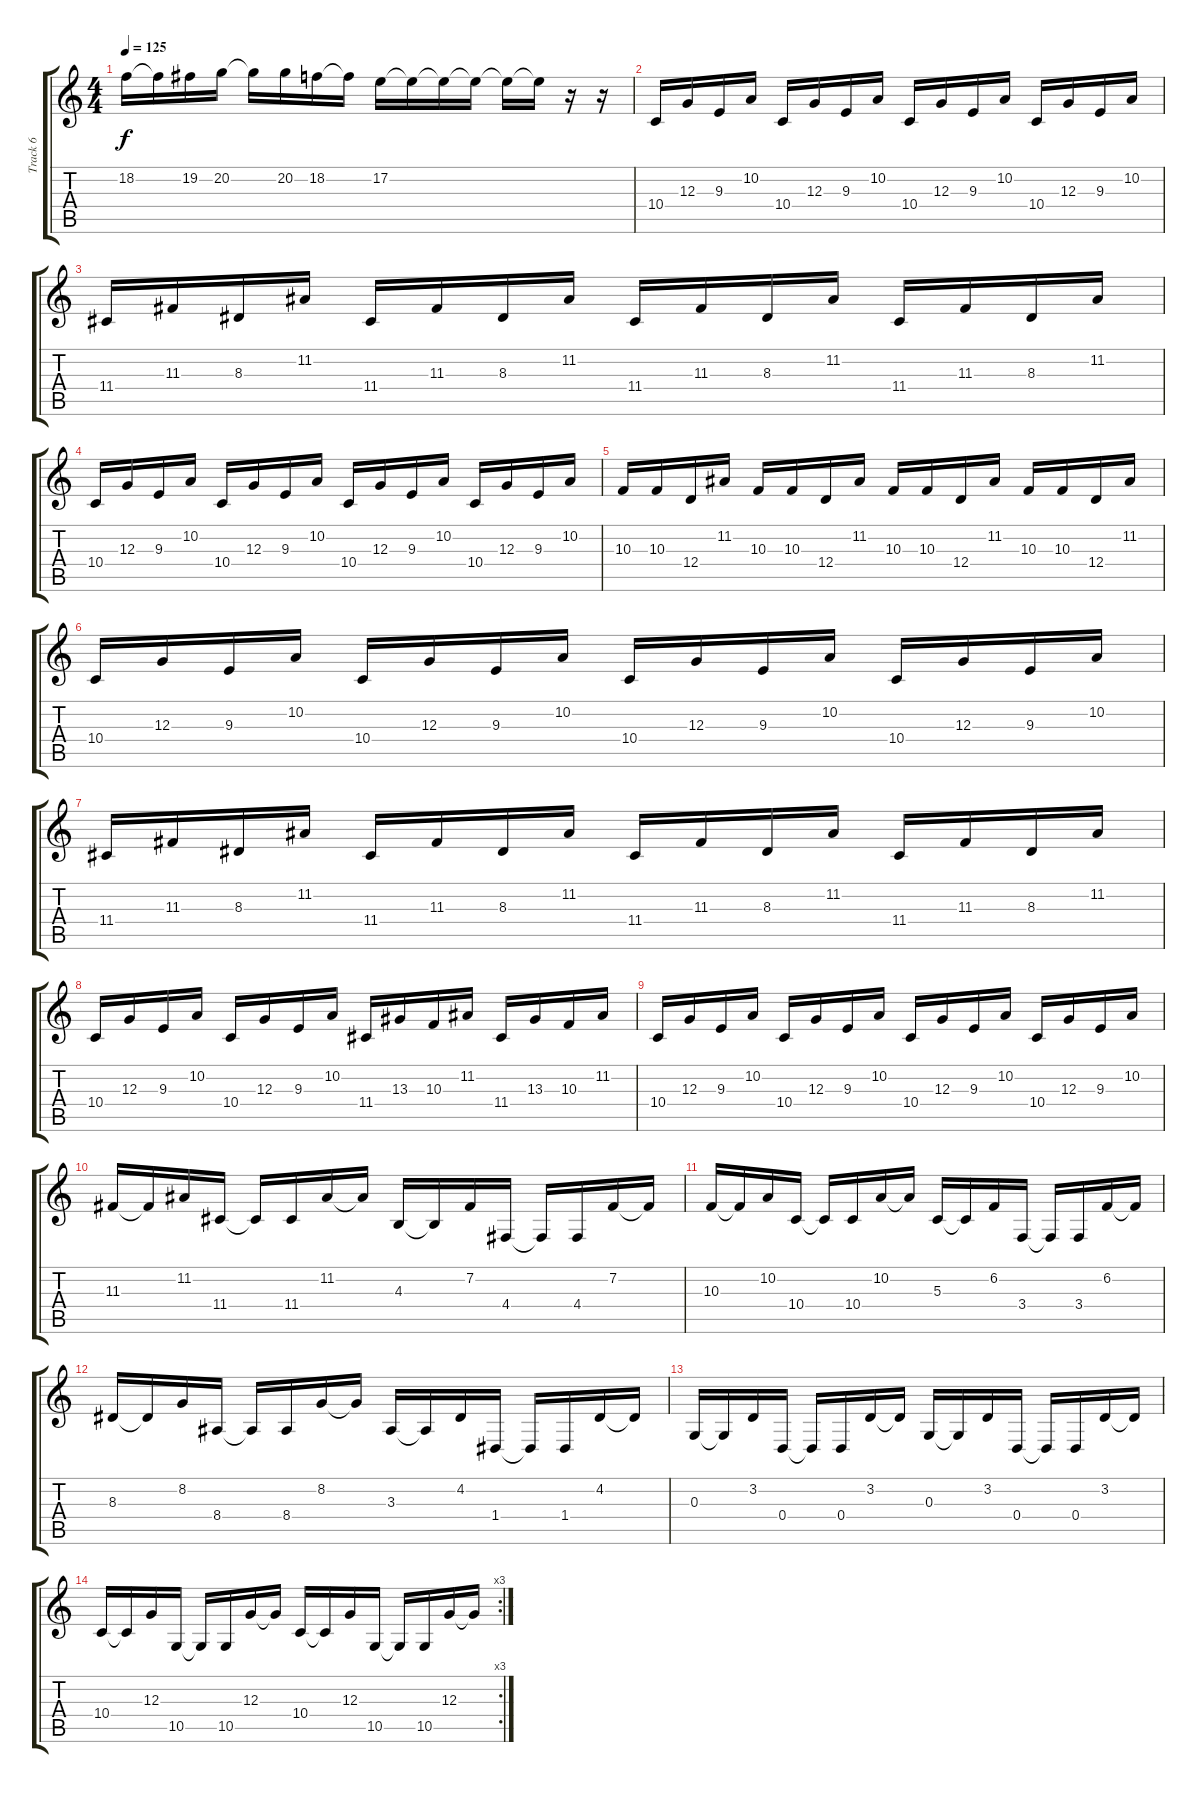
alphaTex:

\track ("Track 6" "Track 6") {instrument musicbox}
\staff {score tabs}
\tuning (E4 B3 G3 D3 A2 E2) {hide}
\ts (4 4)
\tempo 125
\clef g2
\ks c
18.2.16{dy f} 18.2{t}.16 19.2.16 20.2.16 20.2{t}.16 20.2.16 18.2.16 18.2{t}.16 17.2.16 17.2{t}.16 17.2{t}.16 17.2{t}.16 17.2{t}.16 17.2{t}.16 r.16 r.16 |
10.4.16 12.3.16 9.3.16 10.2.16 10.4.16 12.3.16 9.3.16 10.2.16 10.4.16 12.3.16 9.3.16 10.2.16 10.4.16 12.3.16 9.3.16 10.2.16 |
11.4.16 11.3.16 8.3.16 11.2.16 11.4.16 11.3.16 8.3.16 11.2.16 11.4.16 11.3.16 8.3.16 11.2.16 11.4.16 11.3.16 8.3.16 11.2.16 |
10.4.16 12.3.16 9.3.16 10.2.16 10.4.16 12.3.16 9.3.16 10.2.16 10.4.16 12.3.16 9.3.16 10.2.16 10.4.16 12.3.16 9.3.16 10.2.16 |
10.3.16 10.3.16 12.4.16 11.2.16 10.3.16 10.3.16 12.4.16 11.2.16 10.3.16 10.3.16 12.4.16 11.2.16 10.3.16 10.3.16 12.4.16 11.2.16 |
10.4.16 12.3.16 9.3.16 10.2.16 10.4.16 12.3.16 9.3.16 10.2.16 10.4.16 12.3.16 9.3.16 10.2.16 10.4.16 12.3.16 9.3.16 10.2.16 |
11.4.16 11.3.16 8.3.16 11.2.16 11.4.16 11.3.16 8.3.16 11.2.16 11.4.16 11.3.16 8.3.16 11.2.16 11.4.16 11.3.16 8.3.16 11.2.16 |
10.4.16 12.3.16 9.3.16 10.2.16 10.4.16 12.3.16 9.3.16 10.2.16 11.4.16 13.3.16 10.3.16 11.2.16 11.4.16 13.3.16 10.3.16 11.2.16 |
10.4.16 12.3.16 9.3.16 10.2.16 10.4.16 12.3.16 9.3.16 10.2.16 10.4.16 12.3.16 9.3.16 10.2.16 10.4.16 12.3.16 9.3.16 10.2.16 |
11.3.16 11.3{t}.16 11.2.16 11.4.16 11.4{t}.16 11.4.16 11.2.16 11.2{t}.16 4.3.16 4.3{t}.16 7.2.16 4.4.16 4.4{t}.16 4.4.16 7.2.16 7.2{t}.16 |
10.3.16 10.3{t}.16 10.2.16 10.4.16 10.4{t}.16 10.4.16 10.2.16 10.2{t}.16 5.3.16 5.3{t}.16 6.2.16 3.4.16 3.4{t}.16 3.4.16 6.2.16 6.2{t}.16 |
8.3.16 8.3{t}.16 8.2.16 8.4.16 8.4{t}.16 8.4.16 8.2.16 8.2{t}.16 3.3.16 3.3{t}.16 4.2.16 1.4.16 1.4{t}.16 1.4.16 4.2.16 4.2{t}.16 |
0.3.16 0.3{t}.16 3.2.16 0.4.16 0.4{t}.16 0.4.16 3.2.16 3.2{t}.16 0.3.16 0.3{t}.16 3.2.16 0.4.16 0.4{t}.16 0.4.16 3.2.16 3.2{t}.16 |
\rc 3
10.4.16 10.4{t}.16 12.3.16 10.5.16 10.5{t}.16 10.5.16 12.3.16 12.3{t}.16 10.4.16 10.4{t}.16 12.3.16 10.5.16 10.5{t}.16 10.5.16 12.3.16 12.3{t}.16
